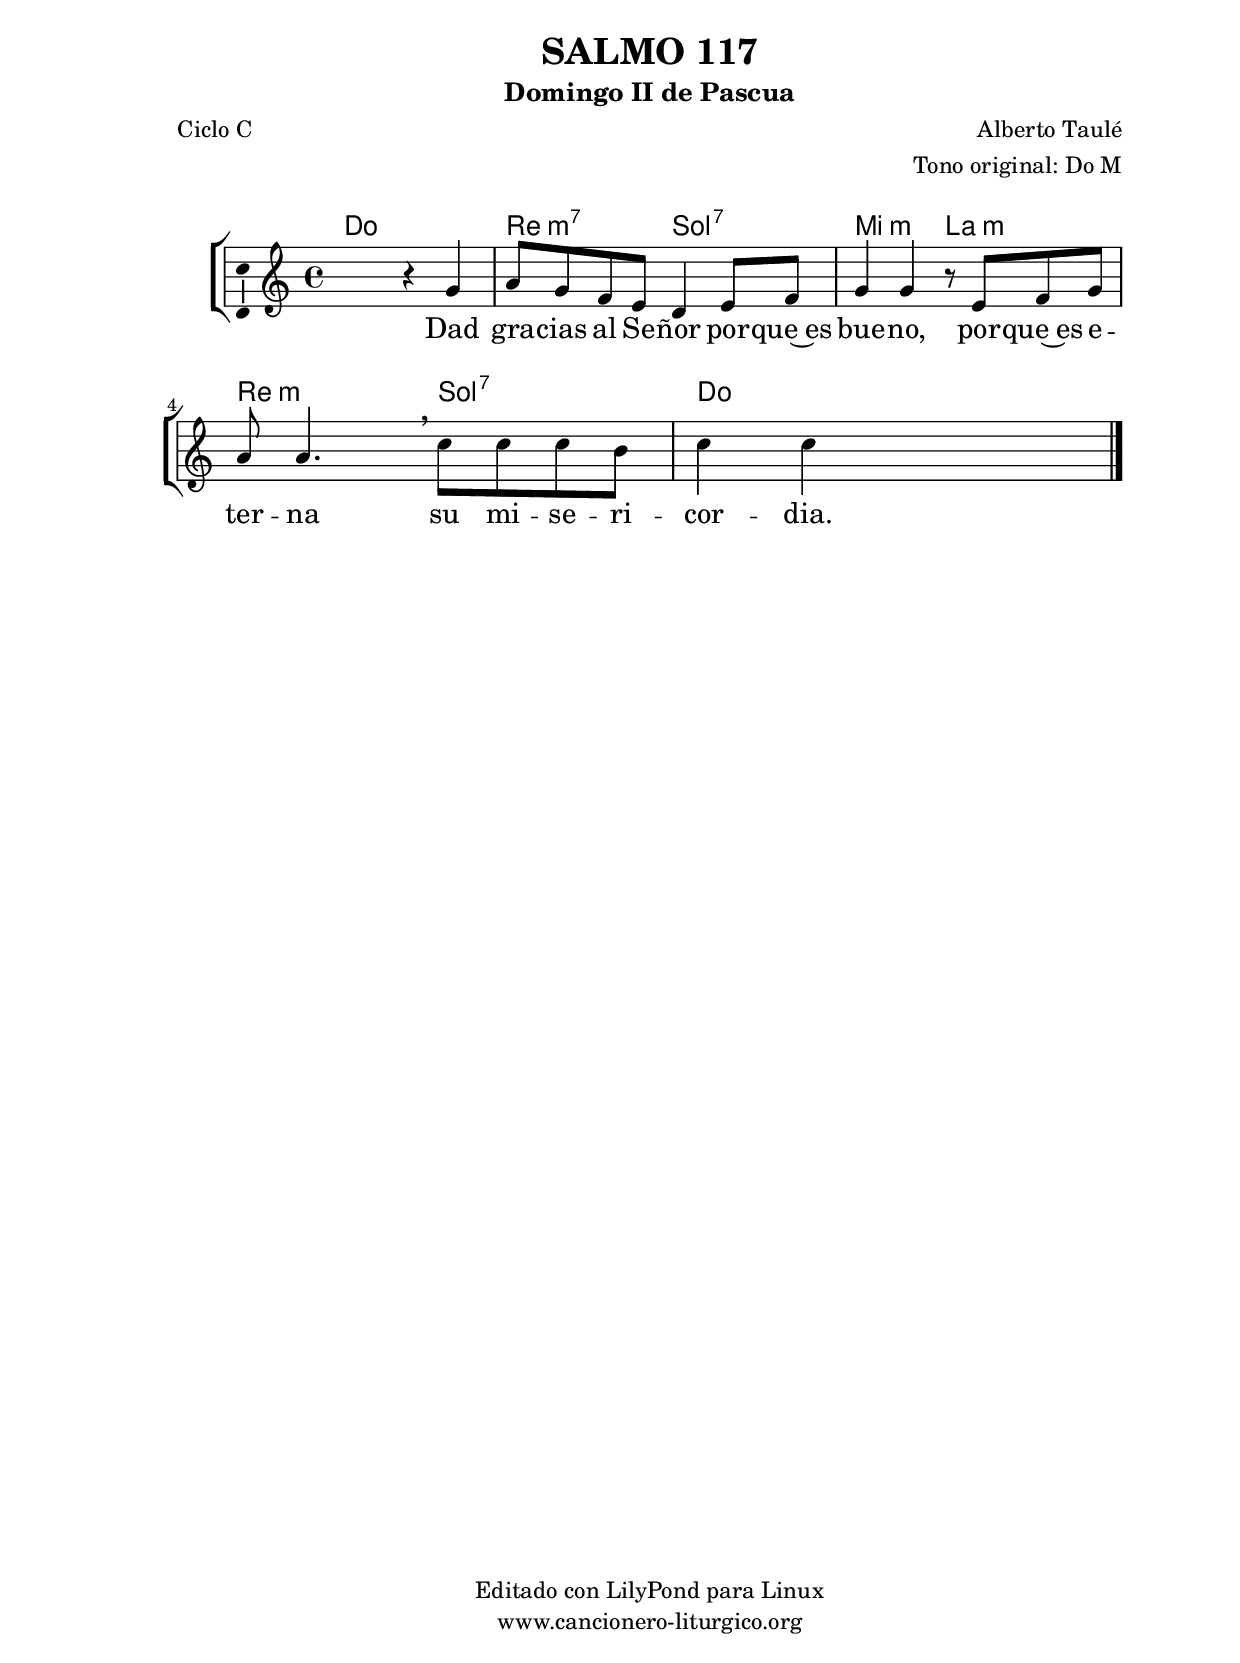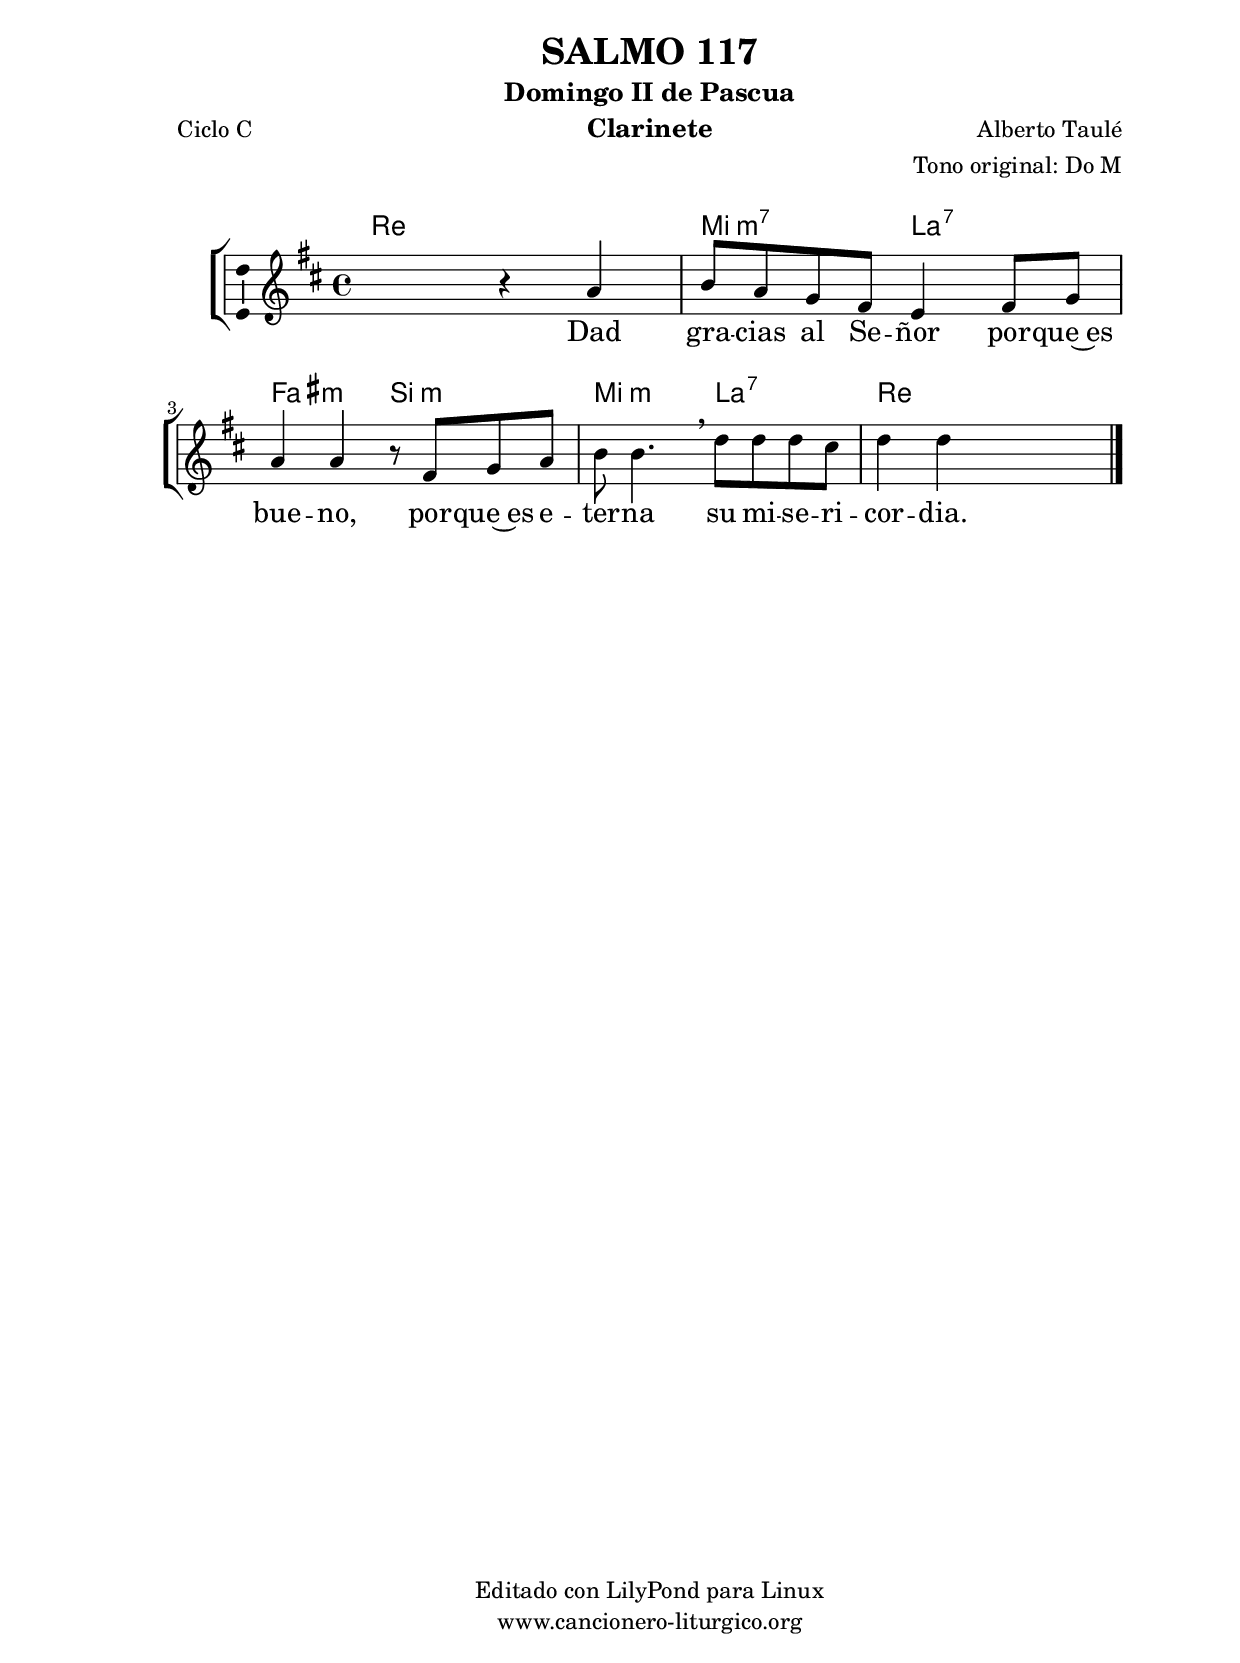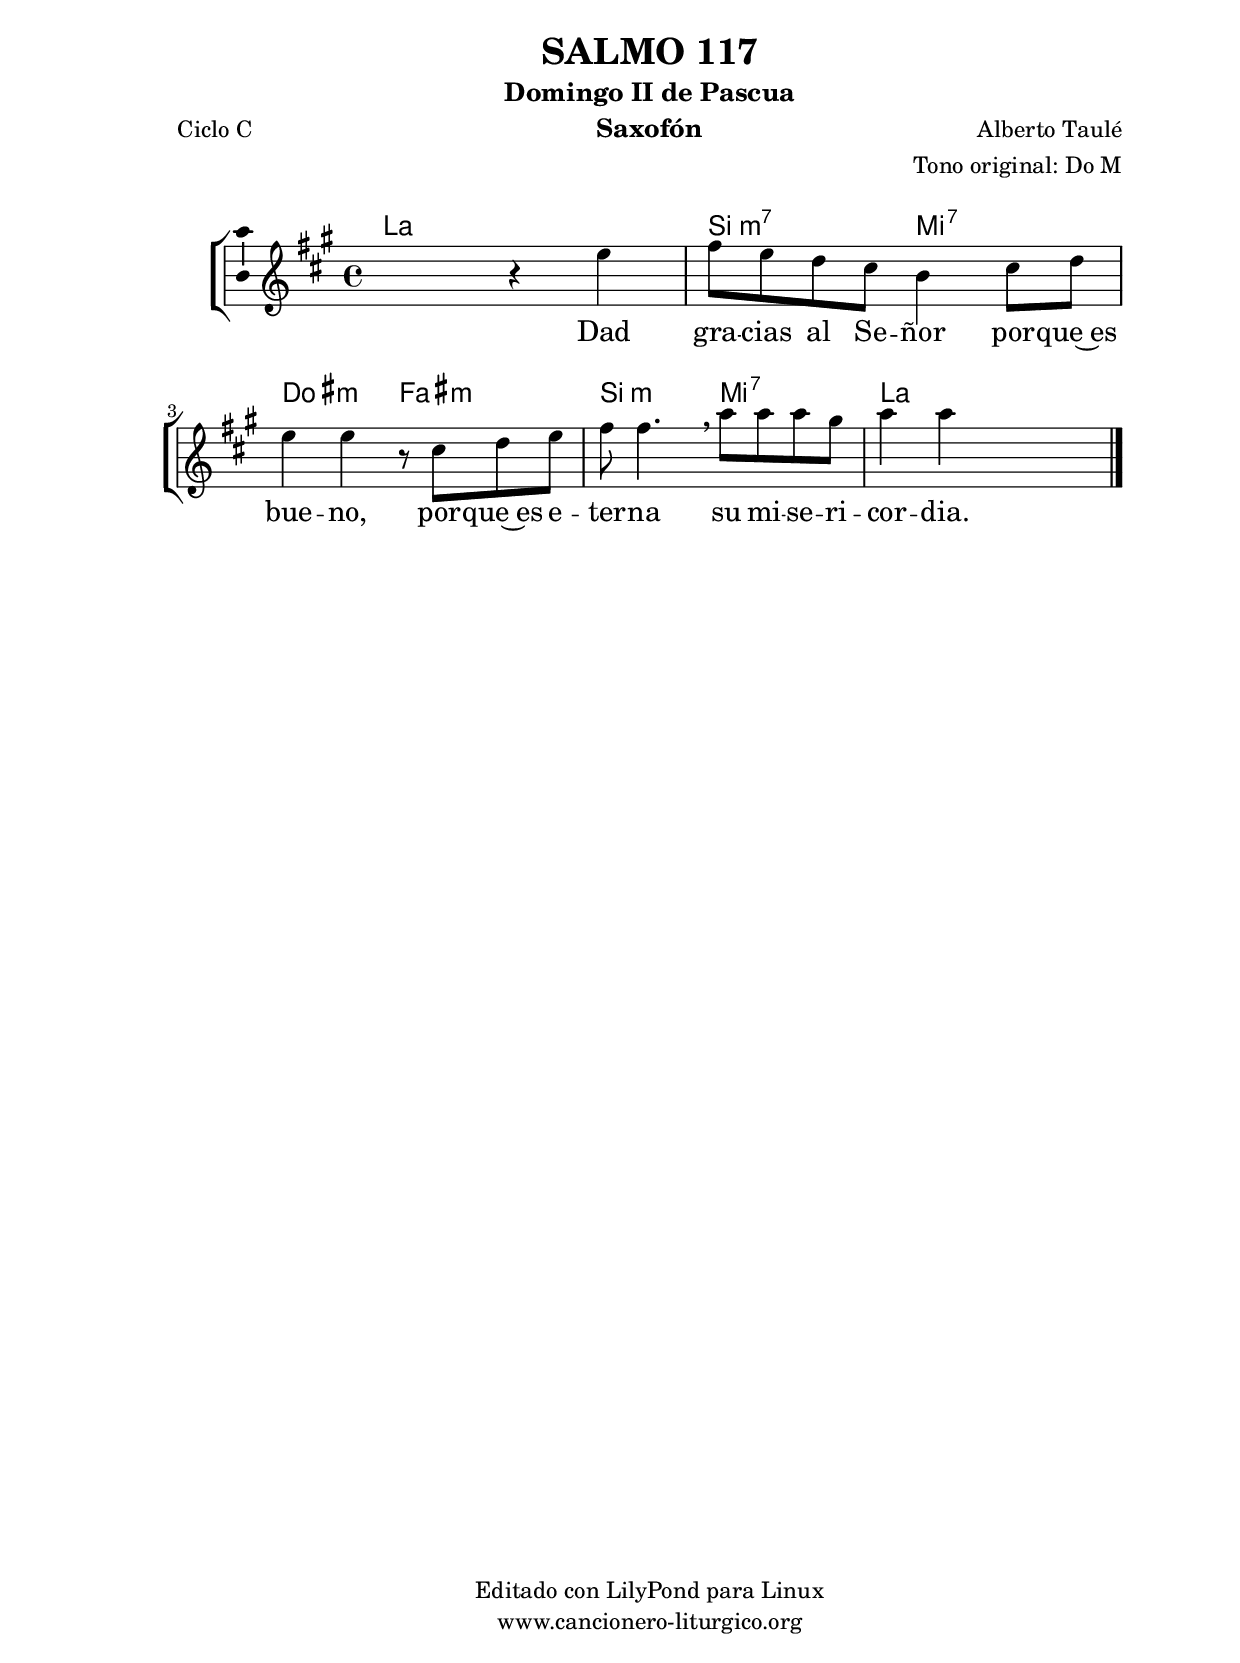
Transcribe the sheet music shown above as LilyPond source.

%
%para convertir .midi en .wav:
%timidity filename.midi -Ow -o finename.wav
%
%
%Para convertir de .wav a .mp3:
%lame -h -m j filename.wav
%
%
%para escuchar el midi:
%timidity nombrefichero.midi
%


%versión de lilypond para la que se ha escrito esta partitura:
\version "2.16.0"

	%Tamaño papel
	#(set-default-paper-size "a4")
	%Tamaño partitura
	#(set-global-staff-size 20)
	%No responde al pulsar sobre una nota
	#(ly:set-option 'point-and-click #f)

%parámetros del encabezamiento:
\header {
	title = "SALMO 117"
	subtitle = "Domingo II de Pascua"
	composer = "Alberto Taulé"
	poet = "Ciclo C"
	meter = ""
	arranger = "Tono original: Do M"
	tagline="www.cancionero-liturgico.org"
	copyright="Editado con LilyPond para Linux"
	tiempo = "Pascua"
	usos = "Salmo"
	letra = "Dad gracias al Señor porque es bueno, porque es eterna su misericordia."
	}

%parámetros asociados al papel:
\paper  {
	oddHeaderMarkup = \markup {\fill-line { \on-the-fly #not-first-page \fromproperty #'header:title \on-the-fly #not-first-page \fromproperty #'header:composer }}
	evenHeaderMarkup = \markup {\fill-line { \fromproperty #'header:composer \fromproperty #'header:title }}
	#(set-paper-size "a4")
	print-page-number = ##f
	first-page-number = 1
	print-first-page-number = ##f
%	head-separation = 3.0 \cm
	top-margin = 2.0 \cm
	bottom-margin = 0.5\cm
%%%	bottom-margin = -1.0\cm
	left-margin = 3.0 \cm
	line-width = 16.0 \cm 
	indent = 8\mm
	interscoreline = 2.\mm
	between-system-space = 15\mm
%	para que las partituras no llenen la hoja:
	ragged-bottom = ##t
%	idem para la última hoja:
	ragged-last-bottom = ##f
%	para que las partituras llenen el ancho del papel:
	ragged-last = ##f
	after-title-space = 2.5 \cm
%page-count=1
%system-count=8

	%Flexible Vertical Spacing
%	markup-markup-spacing =
%	#'((basic-distance . 15) (minimum-distance . 15) (padding . 3))
	markup-system-spacing =
	#'((basic-distance . 15) (minimum-distance . 15) (padding . 3))
	system-system-spacing =
	#'((basic-distance . 15) (minimum-distance . 15) (padding . 3))
	score-system-spacing =
	#'((basic-distance . 15) (minimum-distance . 15) (padding . 5))
%	top-system-spacing = % header
%	#'((basic-distance . 8) (minimum-distance . 0) (padding . 3))
%	top-markup-spacing =
%	#'((basic-distance . 20) (minimum-distance . 20) (padding . 3))
	last-bottom-spacing = % footer
	#'((basic-distance . 5) (minimum-distance . 5) (padding . 3))
%	score-markup-spacing =
%	#'((basic-distance . 16) (minimum-distance . 13) (padding . 3))

	}


%parámetros que afectan a toda la partitura:
global =  {
	%clave de sol (G):
	\clef G
	%armadura:
%	\transpose f a
	\key c \major
	\tempo 4=92
	\set Score.tempoHideNote = ##t
	}


acordes = {
	\italianChords
	\chordmode {
%	\transpose f a
{

c2 s d:m7 g:7 e:m a:m d:m g:7 c s

	}
	}
}

melodia = 
%	\transpose f a
{
	\relative c''{
	\time 4/4

s2 r4 g4
a8 g f e d4 e8 f
g4 g r8 e8 f g
a8 a4. \breathe c8 c c b
c4 c s2

	\bar "|."
	}
	}


texto = \lyricmode {
Dad gra -- cias al Se -- ñor por -- que~es bue -- no,
por -- que~es e -- ter -- na su mi -- se -- ri -- cor -- dia.
	}


acordesStaff = \context ChordNames = acordesStaff <<
	\set chordChanges = ##t
	\acordes
	>>


vozStaff = \context Voice = vozStaff
\with {\consists "Ambitus_engraver"}
<<
%	\set Staff.instrumentName = ""
%	\set Staff.shortInstrumentName = ""
%	\set Staff.midiInstrument = #"clarinet"
%	\set Staff.midiInstrument = #"cello"
%	\set Staff.midiInstrument = #"flute"
	\set Staff.midiInstrument = #"electric guitar (jazz)"
%	\set Staff.midiInstrument = #"english horn"
%	\set Staff.midiInstrument = #"violin"
%	\set Staff.midiInstrument = #"glockenspiel"
	\set Staff.midiMinimumVolume = #0.7
	\set Staff.midiMaximumVolume = #0.9
	\global
	\melodia
	>>


textoStaff = \context Lyrics = textoStaff <<
	\lyricsto vozStaff \texto
	>>

\book {
	\score {
		\context ChoirStaff {
			\override StaffGroup.SystemStartBracket #'collapse-height = #1
			\override Score.SystemStartBar #'collapse-height = #1
			<<
			\acordesStaff
			\vozStaff
			\textoStaff
			>>
			}
		\layout {
	    		\context {
				\Lyrics
				\override LyricText #'font-size = #2
				}
	   		 \context {
				\Score
				%fontSize = #3
				\override StaffSymbol #'staff-space = #(magstep +3)
				%\override Beam #'thickness = #0.55
				%\override SpacingSpanner #'spacing-increment = #1.0
				%\override Slur #'height-limit = #1.5
				}
			}
		}
	\score {
		\unfoldRepeats
		\context ChoirStaff {
			<<
			\acordesStaff
			\vozStaff
			>>
			}
		\midi {
	  		\context {
	  			\Score
				tempoWholesPerMinute = #(ly:make-moment 70 4)
				}
			}
		}
	}

%Partitura para clarinete
#(define output-suffix "C")
\book {
	\header{
		instrument = "Clarinete"
		}
	\score {
		\context ChoirStaff {
			\override StaffGroup.SystemStartBracket #'collapse-height = #1
			\override Score.SystemStartBar #'collapse-height = #1
\transpose c d
			<<
			\acordesStaff
			\vozStaff
			\textoStaff
			>>
			}
		\layout {
	    		\context {
				\Lyrics
				\override LyricText #'font-size = #2
				}
	   		 \context {
				\Score
				%fontSize = #3
				\override StaffSymbol #'staff-space = #(magstep +3)
				%\override Beam #'thickness = #0.55
				%\override SpacingSpanner #'spacing-increment = #1.0
				%\override Slur #'height-limit = #1.5
				}
			}
		}
	}

%Partitura para saxofón
#(define output-suffix "S")
\book {
	\header{
		instrument = "Saxofón"
		}
	\score {
		\context ChoirStaff {
			\override StaffGroup.SystemStartBracket #'collapse-height = #1
			\override Score.SystemStartBar #'collapse-height = #1
\transpose c a
			<<
			\acordesStaff
			\vozStaff
			\textoStaff
			>>
			}
		\layout {
	    		\context {
				\Lyrics
				\override LyricText #'font-size = #2
				}
	   		 \context {
				\Score
				%fontSize = #3
				\override StaffSymbol #'staff-space = #(magstep +3)
				%\override Beam #'thickness = #0.55
				%\override SpacingSpanner #'spacing-increment = #1.0
				%\override Slur #'height-limit = #1.5
				}
			}
		}
	}

